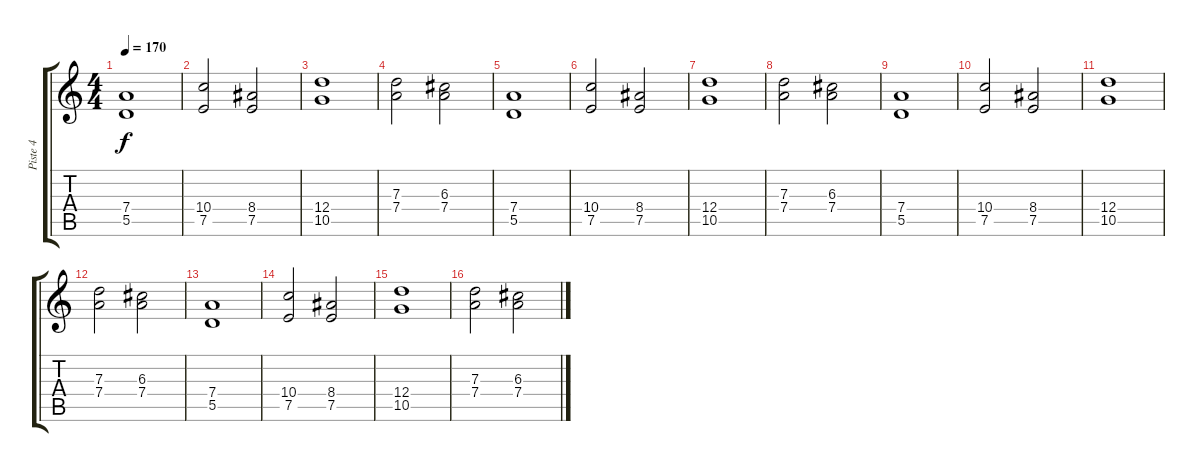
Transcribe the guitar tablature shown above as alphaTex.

\track ("Piste 4" "Piste 4") {instrument synthstrings1}
\staff {score tabs}
\tuning (E5 B4 G4 D4 A3 E3) {hide}
\ts (4 4)
\tempo 170
\clef g2
\ks c
(7.4 5.5).1{dy f instrument synthstrings1} |
(10.4 7.5).2 (8.4 7.5).2 |
(12.4 10.5).1 |
(7.3 7.4).2 (6.3 7.4).2 |
(7.4 5.5).1 |
(10.4 7.5).2 (8.4 7.5).2 |
(12.4 10.5).1 |
(7.3 7.4).2 (6.3 7.4).2 |
(7.4 5.5).1 |
(10.4 7.5).2 (8.4 7.5).2 |
(12.4 10.5).1 |
(7.3 7.4).2 (6.3 7.4).2 |
(7.4 5.5).1 |
(10.4 7.5).2 (8.4 7.5).2 |
(12.4 10.5).1 |
(7.3 7.4).2 (6.3 7.4).2
